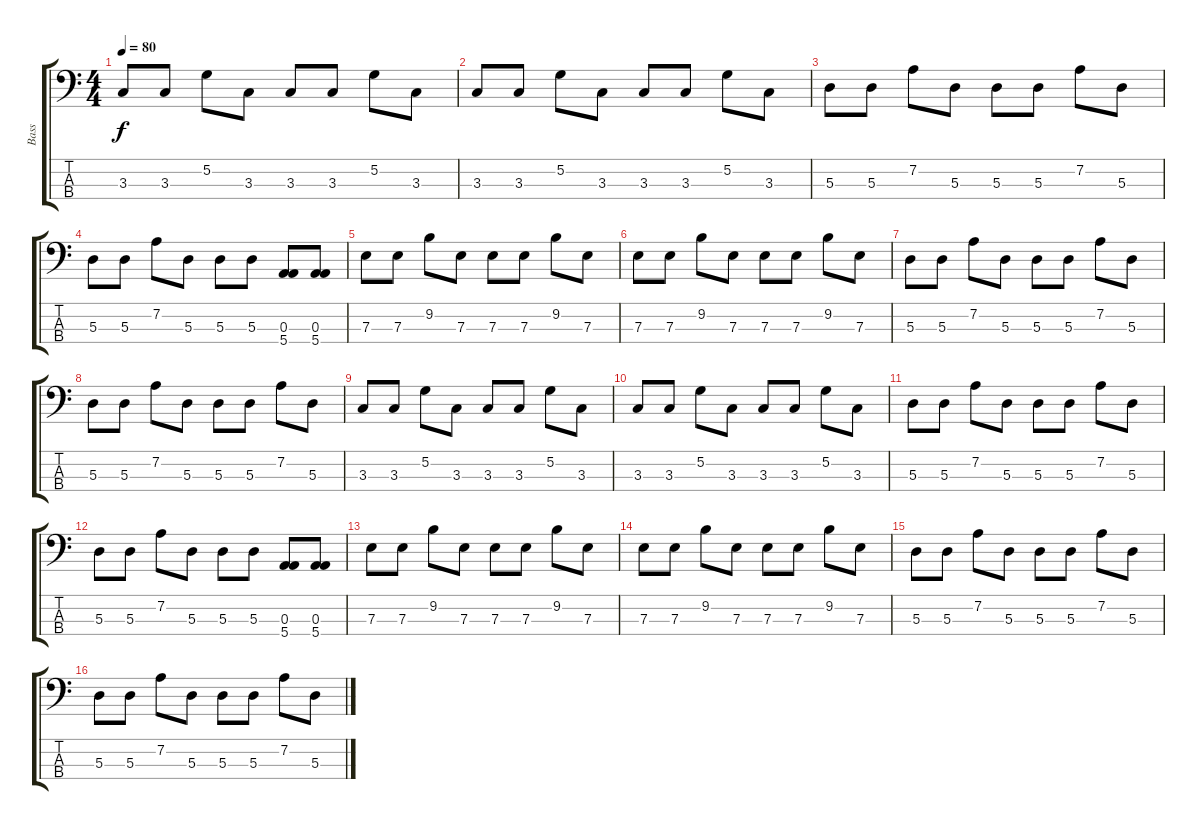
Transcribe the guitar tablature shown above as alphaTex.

\track ("Bass" "Bass") {instrument electricbassfinger}
\staff {score tabs}
\tuning (G2 D2 A1 E1) {hide}
\ts (4 4)
\tempo 80
\clef f4
\ks c
3.3.8{dy f} 3.3.8 5.2.8 3.3.8 3.3.8 3.3.8 5.2.8 3.3.8 |
3.3.8 3.3.8 5.2.8 3.3.8 3.3.8 3.3.8 5.2.8 3.3.8 |
5.3.8 5.3.8 7.2.8 5.3.8 5.3.8 5.3.8 7.2.8 5.3.8 |
5.3.8 5.3.8 7.2.8 5.3.8 5.3.8 5.3.8 (0.3 5.4).8 (0.3 5.4).8 |
7.3.8 7.3.8 9.2.8 7.3.8 7.3.8 7.3.8 9.2.8 7.3.8 |
7.3.8 7.3.8 9.2.8 7.3.8 7.3.8 7.3.8 9.2.8 7.3.8 |
5.3.8 5.3.8 7.2.8 5.3.8 5.3.8 5.3.8 7.2.8 5.3.8 |
5.3.8 5.3.8 7.2.8 5.3.8 5.3.8 5.3.8 7.2.8 5.3.8 |
3.3.8 3.3.8 5.2.8 3.3.8 3.3.8 3.3.8 5.2.8 3.3.8 |
3.3.8 3.3.8 5.2.8 3.3.8 3.3.8 3.3.8 5.2.8 3.3.8 |
5.3.8 5.3.8 7.2.8 5.3.8 5.3.8 5.3.8 7.2.8 5.3.8 |
5.3.8 5.3.8 7.2.8 5.3.8 5.3.8 5.3.8 (0.3 5.4).8 (0.3 5.4).8 |
7.3.8 7.3.8 9.2.8 7.3.8 7.3.8 7.3.8 9.2.8 7.3.8 |
7.3.8 7.3.8 9.2.8 7.3.8 7.3.8 7.3.8 9.2.8 7.3.8 |
5.3.8 5.3.8 7.2.8 5.3.8 5.3.8 5.3.8 7.2.8 5.3.8 |
5.3.8 5.3.8 7.2.8 5.3.8 5.3.8 5.3.8 7.2.8 5.3.8
